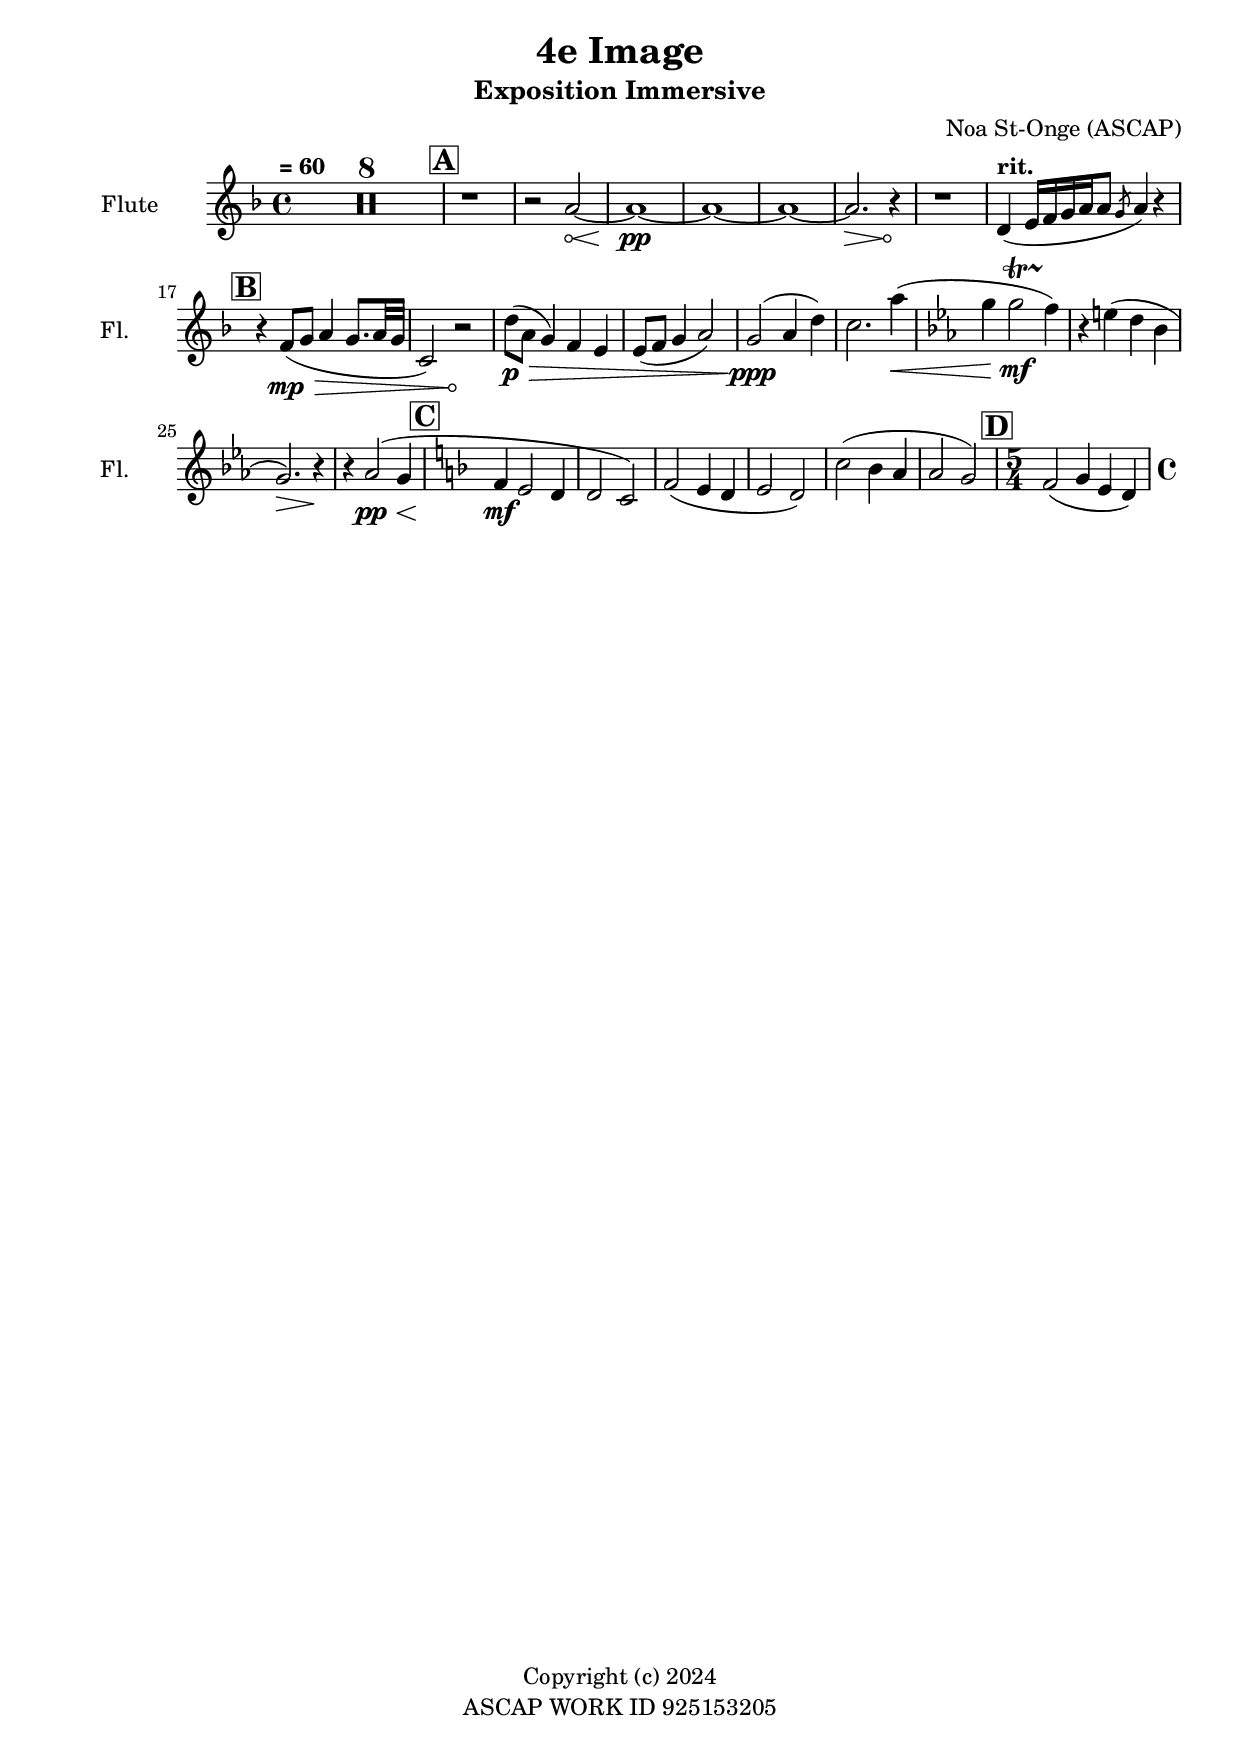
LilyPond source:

flute = \relative c'' {
  \time 4/4
  \tempo " = 60"
  \key f \major

  \set Score.rehearsalMarkFormatter = #format-mark-box-alphabet

  % Music follows here.
  \override Hairpin.circled-tip = ##t
  \compressMMRests { R1*8 } \mark \default r1 r2
  a2\< ~ a1\!\pp ~ a1 ~ a1 ~ a2.\> r4\! r1

  \tempo \markup { "rit. " } d,4 (e16 [f16 g16 a16 a8] \slashedGrace g8 a4*1/2) r4

  \mark \default %B
  r4 f8(\mp\> g8 a4 g8. a32 g32 c,2) r2\!

  \override Hairpin.circled-tip = ##f
  d'8(\p\> a8 g4) f4 e4
  e8( f8 g4 a2)
  g2(\!\ppp a4 d4)
  c2. a'4(\<

  \key ees \major

  g4 g2\mf\startTrillSpan f4\stopTrillSpan) r4

  e4( d4 bes4 g2.)\> r4\! r4

  \once \slurUp
  aes2(\pp\< g4 \mark \default %%%%% C %%%%%
  \key f \major
  f4\!\mf e2 d4 d2 c2)
  f2( e4 d4 e2 d2)
  c'2( bes4 a4 
  \after 2 \< a2
  g2)

  %%%%% D %%%%%
  \mark \default
  \time 5/4
  f2( g4 e4 d4)
  \time 4/4
}

flutePart = \new Staff \with {
  instrumentName = "Flute"
  shortInstrumentName = "Fl."
  midiInstrument = "flute"
} \flute

\book {
  \bookOutputName "Flute"
  \header {
  title = "4e Image"
  subtitle = "Exposition Immersive"
  composer = "Noa St-Onge (ASCAP)"
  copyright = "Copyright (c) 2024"
  % Remove default LilyPond tagline
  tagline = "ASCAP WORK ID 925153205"
}
  \score {
    <<
      \flutePart
    >>
    \layout {
      indent = 25
      short-indent = 20
    }

    \midi {
      \tempo 4=60
    }
  }
}